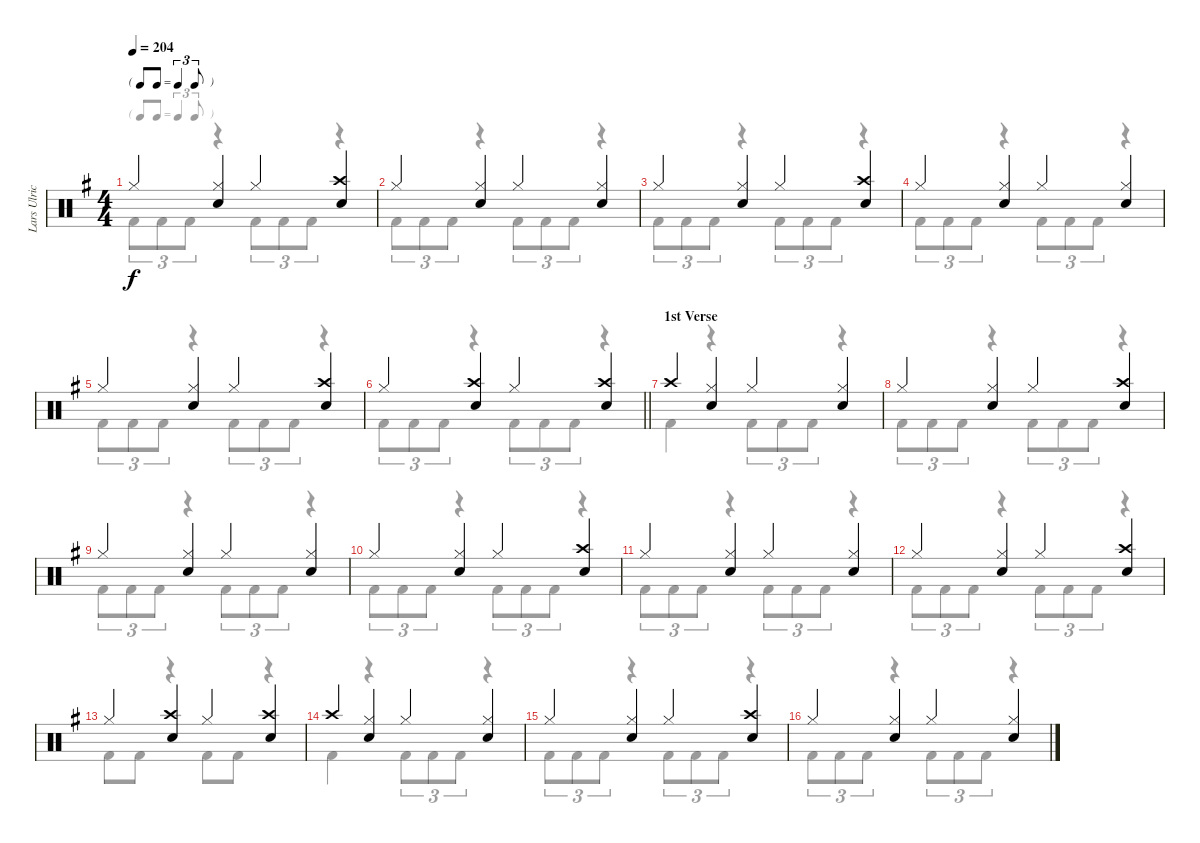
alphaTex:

\track ("Lars Ulrich" "Lars Ulric") {instrument percussion}
\staff {score}
\articulation defaults
\voice
\ts (4 4)
\tf triplet8th
\tempo 204
\clef neutral
\ks eminor "Hi-Hat (closed)".4{dy f}
("Hi-Hat (closed)" "Snare (hit) 2").4 "Hi-Hat (closed)".4 ("Crash high (hit)" "Snare (hit) 2").4 |
"Hi-Hat (closed)".4 ("Hi-Hat (closed)" "Snare (hit) 2").4 "Hi-Hat (closed)".4 ("Hi-Hat (closed)" "Snare (hit) 2").4 |
"Hi-Hat (closed)".4 ("Hi-Hat (closed)" "Snare (hit) 2").4 "Hi-Hat (closed)".4 ("Crash high (hit)" "Snare (hit) 2").4 |
"Hi-Hat (closed)".4 ("Hi-Hat (closed)" "Snare (hit) 2").4 "Hi-Hat (closed)".4 ("Hi-Hat (closed)" "Snare (hit) 2").4 |
"Hi-Hat (closed)".4 ("Hi-Hat (closed)" "Snare (hit) 2").4 "Hi-Hat (closed)".4 ("Crash high (hit)" "Snare (hit) 2").4 |
\barLineRight lightlight "Hi-Hat (closed)".4
("Crash high (hit)" "Snare (hit) 2").4 "Hi-Hat (closed)".4 ("Crash high (hit)" "Snare (hit) 2").4 |
\section ("" "1st Verse")
"Crash high (hit)".4 ("Hi-Hat (closed)" "Snare (hit) 2").4 "Hi-Hat (closed)".4 ("Hi-Hat (closed)" "Snare (hit) 2").4 |
"Hi-Hat (closed)".4 ("Hi-Hat (closed)" "Snare (hit) 2").4 "Hi-Hat (closed)".4 ("Crash high (hit)" "Snare (hit) 2").4 |
"Hi-Hat (closed)".4 ("Hi-Hat (closed)" "Snare (hit) 2").4 "Hi-Hat (closed)".4 ("Hi-Hat (closed)" "Snare (hit) 2").4 |
"Hi-Hat (closed)".4 ("Hi-Hat (closed)" "Snare (hit) 2").4 "Hi-Hat (closed)".4 ("Crash high (hit)" "Snare (hit) 2").4 |
"Hi-Hat (closed)".4 ("Hi-Hat (closed)" "Snare (hit) 2").4 "Hi-Hat (closed)".4 ("Hi-Hat (closed)" "Snare (hit) 2").4 |
"Hi-Hat (closed)".4 ("Hi-Hat (closed)" "Snare (hit) 2").4 "Hi-Hat (closed)".4 ("Crash high (hit)" "Snare (hit) 2").4 |
"Hi-Hat (closed)".4 ("Crash high (hit)" "Snare (hit) 2").4 "Hi-Hat (closed)".4 ("Crash high (hit)" "Snare (hit) 2").4 |
"Crash high (hit)".4 ("Hi-Hat (closed)" "Snare (hit) 2").4 "Hi-Hat (closed)".4 ("Hi-Hat (closed)" "Snare (hit) 2").4 |
"Hi-Hat (closed)".4 ("Hi-Hat (closed)" "Snare (hit) 2").4 "Hi-Hat (closed)".4 ("Crash high (hit)" "Snare (hit) 2").4 |
"Hi-Hat (closed)".4 ("Hi-Hat (closed)" "Snare (hit) 2").4 "Hi-Hat (closed)".4 ("Hi-Hat (closed)" "Snare (hit) 2").4
\voice
\clef neutral
\ottava regular
\simile none
\ks eminor "Kick (hit) 2".8{tu (3 2) dy f} "Kick (hit) 2".8{tu (3 2)} "Kick (hit) 2".8{tu (3 2)}
r.4 "Kick (hit) 2".8{tu (3 2)} "Kick (hit) 2".8{tu (3 2)} "Kick (hit) 2".8{tu (3 2)} r.4 |
"Kick (hit) 2".8{tu (3 2)} "Kick (hit) 2".8{tu (3 2)} "Kick (hit) 2".8{tu (3 2)} r.4 "Kick (hit) 2".8{tu (3 2)} "Kick (hit) 2".8{tu (3 2)} "Kick (hit) 2".8{tu (3 2)} r.4 |
"Kick (hit) 2".8{tu (3 2)} "Kick (hit) 2".8{tu (3 2)} "Kick (hit) 2".8{tu (3 2)} r.4 "Kick (hit) 2".8{tu (3 2)} "Kick (hit) 2".8{tu (3 2)} "Kick (hit) 2".8{tu (3 2)} r.4 |
"Kick (hit) 2".8{tu (3 2)} "Kick (hit) 2".8{tu (3 2)} "Kick (hit) 2".8{tu (3 2)} r.4 "Kick (hit) 2".8{tu (3 2)} "Kick (hit) 2".8{tu (3 2)} "Kick (hit) 2".8{tu (3 2)} r.4 |
"Kick (hit) 2".8{tu (3 2)} "Kick (hit) 2".8{tu (3 2)} "Kick (hit) 2".8{tu (3 2)} r.4 "Kick (hit) 2".8{tu (3 2)} "Kick (hit) 2".8{tu (3 2)} "Kick (hit) 2".8{tu (3 2)} r.4 |
\barLineRight lightlight "Kick (hit) 2".8{tu (3 2)} "Kick (hit) 2".8{tu (3 2)} "Kick (hit) 2".8{tu (3 2)}
r.4 "Kick (hit) 2".8{tu (3 2)} "Kick (hit) 2".8{tu (3 2)} "Kick (hit) 2".8{tu (3 2)} r.4 |
"Kick (hit) 2".4 r.4 "Kick (hit) 2".8{tu (3 2)} "Kick (hit) 2".8{tu (3 2)} "Kick (hit) 2".8{tu (3 2)} r.4 |
"Kick (hit) 2".8{tu (3 2)} "Kick (hit) 2".8{tu (3 2)} "Kick (hit) 2".8{tu (3 2)} r.4 "Kick (hit) 2".8{tu (3 2)} "Kick (hit) 2".8{tu (3 2)} "Kick (hit) 2".8{tu (3 2)} r.4 |
"Kick (hit) 2".8{tu (3 2)} "Kick (hit) 2".8{tu (3 2)} "Kick (hit) 2".8{tu (3 2)} r.4 "Kick (hit) 2".8{tu (3 2)} "Kick (hit) 2".8{tu (3 2)} "Kick (hit) 2".8{tu (3 2)} r.4 |
"Kick (hit) 2".8{tu (3 2)} "Kick (hit) 2".8{tu (3 2)} "Kick (hit) 2".8{tu (3 2)} r.4 "Kick (hit) 2".8{tu (3 2)} "Kick (hit) 2".8{tu (3 2)} "Kick (hit) 2".8{tu (3 2)} r.4 |
"Kick (hit) 2".8{tu (3 2)} "Kick (hit) 2".8{tu (3 2)} "Kick (hit) 2".8{tu (3 2)} r.4 "Kick (hit) 2".8{tu (3 2)} "Kick (hit) 2".8{tu (3 2)} "Kick (hit) 2".8{tu (3 2)} r.4 |
"Kick (hit) 2".8{tu (3 2)} "Kick (hit) 2".8{tu (3 2)} "Kick (hit) 2".8{tu (3 2)} r.4 "Kick (hit) 2".8{tu (3 2)} "Kick (hit) 2".8{tu (3 2)} "Kick (hit) 2".8{tu (3 2)} r.4 |
"Kick (hit) 2".8 "Kick (hit) 2".8 r.4 "Kick (hit) 2".8 "Kick (hit) 2".8 r.4 |
"Kick (hit) 2".4 r.4 "Kick (hit) 2".8{tu (3 2)} "Kick (hit) 2".8{tu (3 2)} "Kick (hit) 2".8{tu (3 2)} r.4 |
"Kick (hit) 2".8{tu (3 2)} "Kick (hit) 2".8{tu (3 2)} "Kick (hit) 2".8{tu (3 2)} r.4 "Kick (hit) 2".8{tu (3 2)} "Kick (hit) 2".8{tu (3 2)} "Kick (hit) 2".8{tu (3 2)} r.4 |
"Kick (hit) 2".8{tu (3 2)} "Kick (hit) 2".8{tu (3 2)} "Kick (hit) 2".8{tu (3 2)} r.4 "Kick (hit) 2".8{tu (3 2)} "Kick (hit) 2".8{tu (3 2)} "Kick (hit) 2".8{tu (3 2)} r.4
